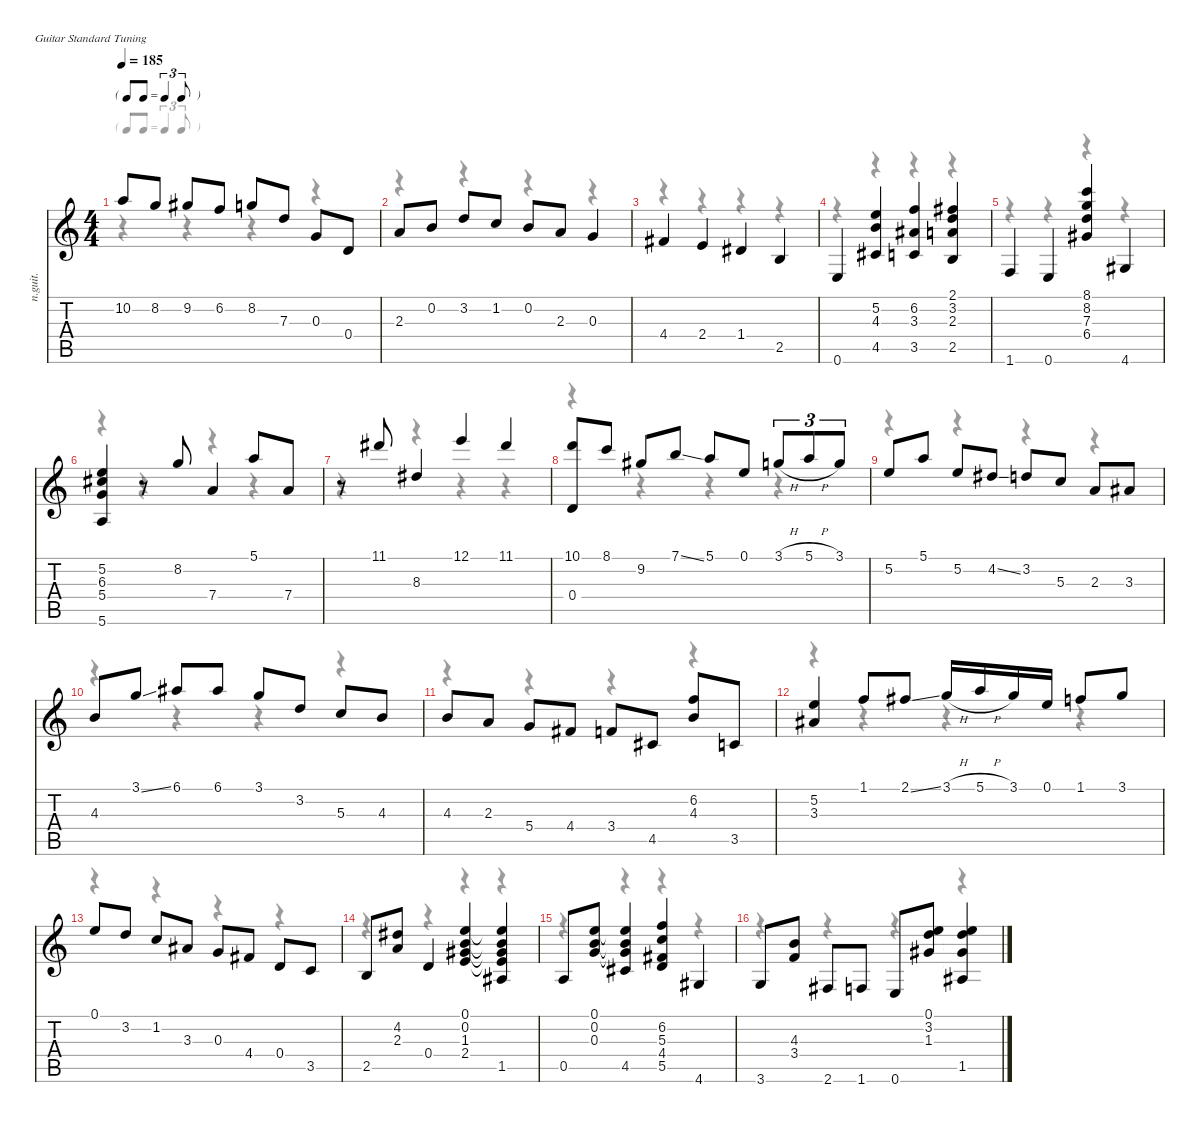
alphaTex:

\defaultSystemsLayout 4
\hideDynamics
\bracketExtendMode nobrackets
\otherSystemsTrackNameOrientation horizontal
\track ("Track 1" "n.guit.") {instrument acousticguitarnylon}
\staff {score tabs}
\tuning (E4 B3 G3 D3 A2 E2)
\voice
\ts (4 4)
\tf triplet8th
\tempo 185
\clef g2
\ks c
10.2.8{dy f beam Up} 8.2.8{beam Up} 9.2{acc #}.8{beam Up} 6.2.8{beam Up} 8.2.8{beam Up} 7.3.8{beam Up} 0.3.8{beam Up} 0.4.8{beam Up} |
2.3.8{beam Up} 0.2.8{beam Up} 3.2.8{beam Up} 1.2.8{beam Up} 0.2.8{beam Up} 2.3.8{beam Up} 0.3.4{beam Up} |
4.4{acc #}.4{beam Up} 2.4.4{beam Up} 1.4{acc #}.4{beam Up} 2.5.4{beam Up} |
0.6.4{beam Up} (5.2 4.3 4.5{acc #}).4{beam Up} (6.2 3.3{acc #} 3.5).4{beam Up} (2.1{acc #} 3.2 2.3 2.5).4{beam Up} |
1.6.4{beam Up} 0.6.4{beam Up} (8.1 8.2 7.3 6.4{acc #}).4{beam Up} 4.6{acc #}.4{beam Up} |
(5.2 6.3{acc #} 5.4 5.6).4{beam Up} r.8{beam Up} 8.2.8{beam Up} 7.4.4{beam Up} 5.1.8{beam Up} 7.4.8{beam Up} |
r.8{beam Up} 11.1{acc #}.8{beam Up} 8.3{acc #}.4{beam Up} 12.1.4{beam Up} 11.1{acc #}.4{beam Up} |
(10.1 0.4).8{beam Up} 8.1.8{beam Up} 9.2{acc #}.8{beam Up} 7.1{ss}.8{beam Up} 5.1.8{beam Up} 0.1.8{beam Up} 3.1{h}.8{tu (3 2) beam Up} 5.1{h}.8{tu (3 2) beam Up} 3.1.8{tu (3 2) beam Up} |
5.2.8{beam Up} 5.1.8{beam Up} 5.2.8{beam Up} 4.2{ss acc #}.8{beam Up} 3.2.8{beam Up} 5.3.8{beam Up} 2.3.8{beam Up} 3.3{acc #}.8{beam Up} |
4.3.8{beam Up} 3.1{ss}.8{beam Up} 6.1{acc #}.8{beam Up} 6.1{acc #}.8{beam Up} 3.1.8{beam Up} 3.2.8{beam Up} 5.3.8{beam Up} 4.3.8{beam Up} |
4.3.8{beam Up} 2.3.8{beam Up} 5.4.8{beam Up} 4.4{acc #}.8{beam Up} 3.4.8{beam Up} 4.5{acc #}.8{beam Up} (6.2 4.3).8{beam Up} 3.5.8{beam Up} |
(5.2 3.3{acc #}).4{beam Up} 1.1.8{beam Up} 2.1{ss acc #}.8{beam Up} 3.1{h}.16{beam Up} 5.1{h}.16{beam Up} 3.1.16{beam Up} 0.1.16{beam Up} 1.1.8{beam Up} 3.1.8{beam Up} |
0.1.8{beam Up} 3.2.8{beam Up} 1.2.8{beam Up} 3.3{acc #}.8{beam Up} 0.3.8{beam Up} 4.4{acc #}.8{beam Up} 0.4.8{beam Up} 3.5.8{beam Up} |
2.5.8{beam Up} (4.2{acc #} 2.3).8{beam Up} 0.4.4{beam Up} (0.1 0.2 1.3{acc #} 2.4).4{beam Up} (0.1{t} 0.2{t} 1.3{t acc #} 2.4{t} 1.5{acc #}).4{beam Up} |
0.5.8{beam Up} (0.1 0.2 0.3).8{beam Up} (0.1{t} 0.2{t} 0.3{t} 4.5{acc #}).4{beam Up} (6.2 5.3 4.4{acc #} 5.5).4{beam Up} 4.6{acc #}.4{beam Up} |
3.6.8{beam Up} (4.3 3.4).8{beam Up} 2.6{acc #}.8{beam Up} 1.6.8{beam Up} 0.6.8{beam Up} (0.1 3.2 1.3{acc #}).8{beam Up} (0.1{t} 3.2{t} 1.3{t acc #} 1.5{acc #}).4{beam Up}
\voice
\clef g2
\ottava regular
\simile none
\ks c
r.4{dy mf beam Down} r.4{beam Down} r.4{beam Down} r.4{beam Down} |
r.4{beam Down} r.4{beam Down} r.4{beam Down} r.4{beam Down} |
r.4{beam Down} r.4{beam Down} r.4{beam Down} r.4{beam Down} |
r.4{beam Down} r.4{beam Down} r.4{beam Down} r.4{beam Down} |
r.4{beam Down} r.4{beam Down} r.4{beam Down} r.4{beam Down} |
r.4{beam Down} r.4{beam Down} r.4{beam Down} r.4{beam Down} |
r.4{beam Down} r.4{beam Down} r.4{beam Down} r.4{beam Down} |
r.4{beam Down} r.4{beam Down} r.4{beam Down} r.4{beam Down} |
r.4{beam Down} r.4{beam Down} r.4{beam Down} r.4{beam Down} |
r.4{beam Down} r.4{beam Down} r.4{beam Down} r.4{beam Down} |
r.4{beam Down} r.4{beam Down} r.4{beam Down} r.4{beam Down} |
r.4{beam Down} r.4{beam Down} r.4{beam Down} r.4{beam Down} |
r.4{beam Down} r.4{beam Down} r.4{beam Down} r.4{beam Down} |
r.4{beam Down} r.4{beam Down} r.4{beam Down} r.4{beam Down} |
r.4{beam Down} r.4{beam Down} r.4{beam Down} r.4{beam Down} |
r.4{beam Down} r.4{beam Down} r.4{beam Down} r.4{beam Down}
